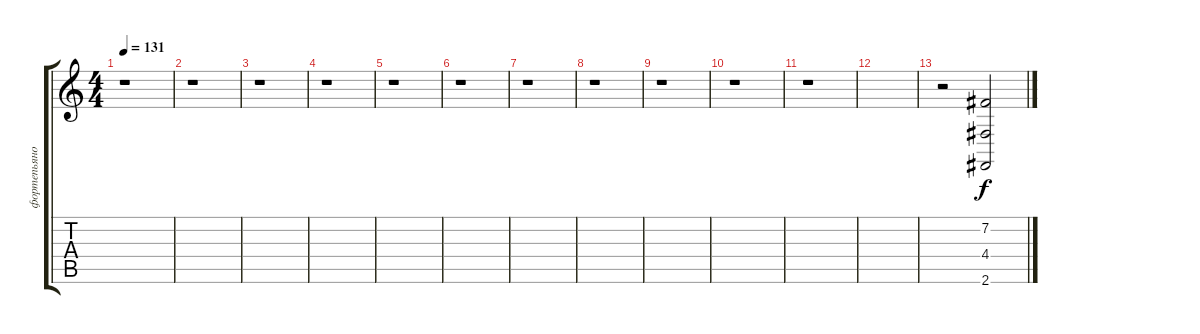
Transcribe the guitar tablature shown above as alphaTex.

\track ("фортепьяно" "фортепьяно") {instrument brightacousticpiano}
\staff {score tabs}
\tuning (E4 B3 G3 D3 A2 E2) {hide}
\ts (4 4)
\tempo 131
\clef g2
\ks c
r.1{dy f} |
r.1 |
r.1 |
r.1 |
r.1 |
r.1 |
r.1 |
r.1 |
r.1 |
r.1 |
r.1 |
|
r.2 (7.2 4.4 2.6).2
